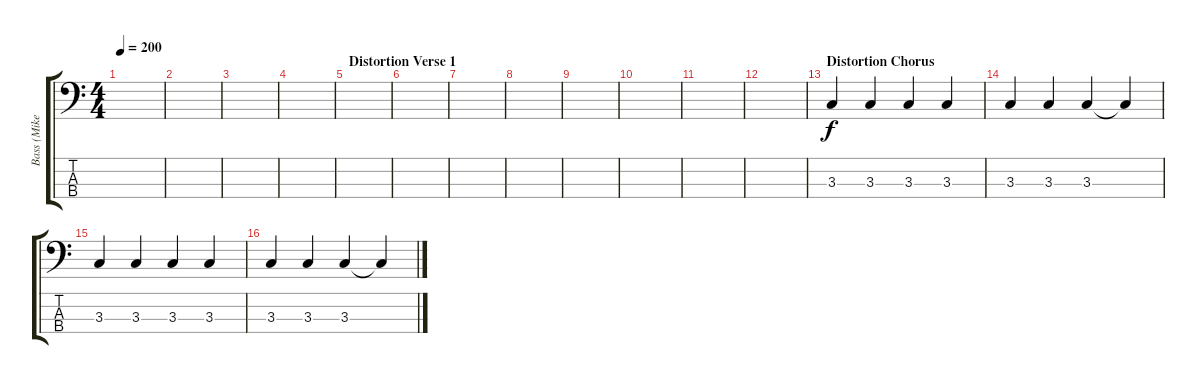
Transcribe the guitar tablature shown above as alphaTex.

\track ("Bass (Mike)" "Bass (Mike") {instrument electricbassfinger}
\staff {score tabs}
\tuning (G2 D2 A1 E1) {hide}
\ts (4 4)
\tempo 200
\clef f4
\ks c
|
|
|
|
\section ("" "Distortion Verse 1")
|
|
|
|
|
|
|
|
\section ("" "Distortion Chorus")
3.3.4 3.3.4 3.3.4 3.3.4 |
3.3.4 3.3.4 3.3.4 3.3{t}.4 |
3.3.4 3.3.4 3.3.4 3.3.4 |
3.3.4 3.3.4 3.3.4 3.3{t}.4
